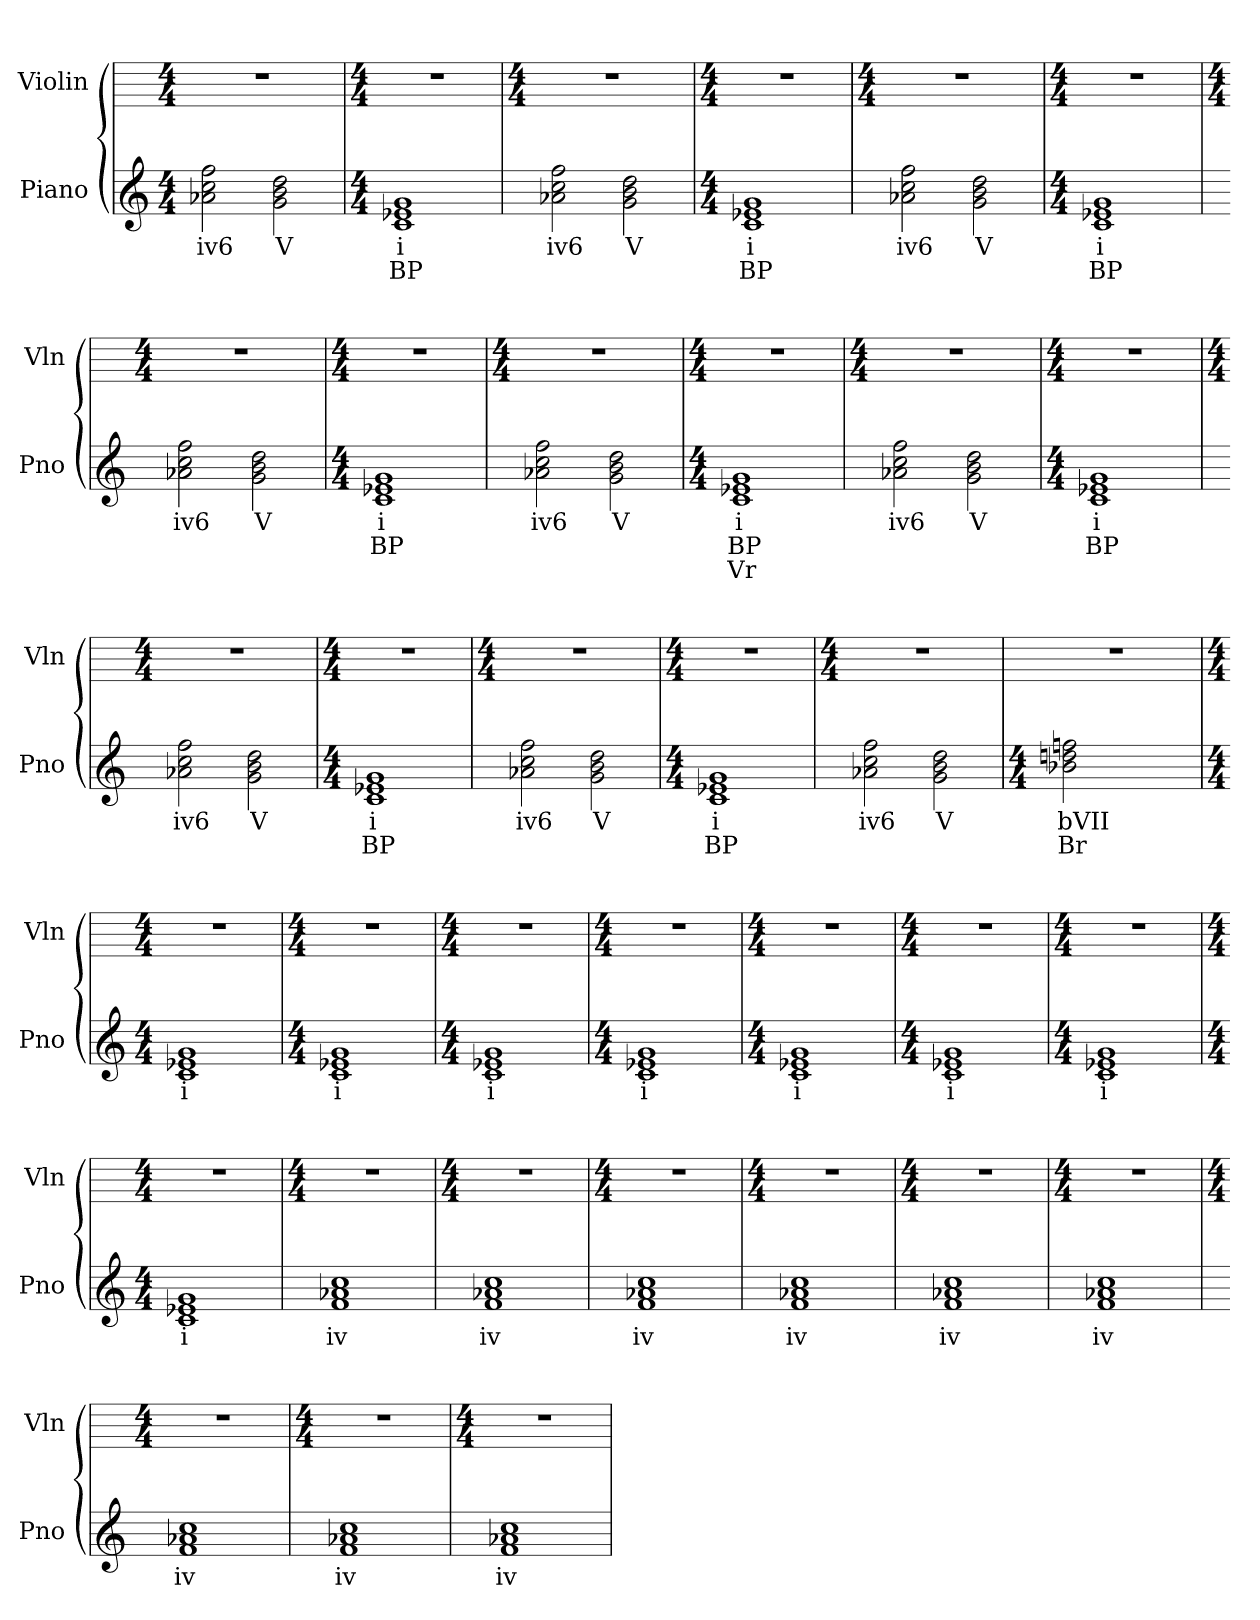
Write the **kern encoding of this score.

**kern	**text	**text	**text	**kern
*part2	*part2	*part2	*part2	*part1
*staff2	*staff2	*staff2	*staff2	*staff1
*I"Piano	*	*	*	*I"Violin
*I'Pno	*	*	*	*I'Vln
*k[]	*	*	*	*
*C:	*	*	*	*
*M4/4	*	*	*	*M4/4
=	=	=	=	=
2a-X 2cc 2ff	iv6	.	.	1r
2g 2b 2dd	V	.	.	.
=	=	=	=	=
*k[]	*	*	*	*
*C:	*	*	*	*
*M4/4	*	*	*	*M4/4
1c 1e-X 1g	i	BP	.	1r
=	=	=	=	=
*k[]	*	*	*	*
*C:	*	*	*	*
*	*	*	*	*M4/4
2a-X 2cc 2ff	iv6	.	.	1r
2g 2b 2dd	V	.	.	.
=	=	=	=	=
*k[]	*	*	*	*
*C:	*	*	*	*
*M4/4	*	*	*	*M4/4
1c 1e-X 1g	i	BP	.	1r
=	=	=	=	=
*k[]	*	*	*	*
*C:	*	*	*	*
*	*	*	*	*M4/4
2a-X 2cc 2ff	iv6	.	.	1r
2g 2b 2dd	V	.	.	.
=	=	=	=	=
*k[]	*	*	*	*
*C:	*	*	*	*
*M4/4	*	*	*	*M4/4
1c 1e-X 1g	i	BP	.	1r
=	=	=	=	=
*k[]	*	*	*	*
*C:	*	*	*	*
*	*	*	*	*M4/4
2a-X 2cc 2ff	iv6	.	.	1r
2g 2b 2dd	V	.	.	.
=	=	=	=	=
*k[]	*	*	*	*
*C:	*	*	*	*
*M4/4	*	*	*	*M4/4
1c 1e-X 1g	i	BP	.	1r
=	=	=	=	=
*k[]	*	*	*	*
*C:	*	*	*	*
*	*	*	*	*M4/4
2a-X 2cc 2ff	iv6	.	.	1r
2g 2b 2dd	V	.	.	.
=	=	=	=	=
*k[]	*	*	*	*
*C:	*	*	*	*
*M4/4	*	*	*	*M4/4
1c 1e-X 1g	i	BP	Vr	1r
=	=	=	=	=
*k[]	*	*	*	*
*C:	*	*	*	*
*	*	*	*	*M4/4
2a-X 2cc 2ff	iv6	.	.	1r
2g 2b 2dd	V	.	.	.
=	=	=	=	=
*k[]	*	*	*	*
*C:	*	*	*	*
*M4/4	*	*	*	*M4/4
1c 1e-X 1g	i	BP	.	1r
=	=	=	=	=
*k[]	*	*	*	*
*C:	*	*	*	*
*	*	*	*	*M4/4
2a-X 2cc 2ff	iv6	.	.	1r
2g 2b 2dd	V	.	.	.
=	=	=	=	=
*k[]	*	*	*	*
*C:	*	*	*	*
*M4/4	*	*	*	*M4/4
1c 1e-X 1g	i	BP	.	1r
=	=	=	=	=
*k[]	*	*	*	*
*C:	*	*	*	*
*	*	*	*	*M4/4
2a-X 2cc 2ff	iv6	.	.	1r
2g 2b 2dd	V	.	.	.
=	=	=	=	=
*k[]	*	*	*	*
*C:	*	*	*	*
*M4/4	*	*	*	*M4/4
1c 1e-X 1g	i	BP	.	1r
=	=	=	=	=
*k[]	*	*	*	*
*C:	*	*	*	*
*	*	*	*	*M4/4
2a-X 2cc 2ff	iv6	.	.	1r
2g 2b 2dd	V	.	.	.
=	=	=	=	=
*k[]	*	*	*	*
*C:	*	*	*	*
*M4/4	*	*	*	*
2b-X 2ddn 2ffn	bVII	Br	.	1r
2ryy	.	.	.	.
=	=	=	=	=
*k[]	*	*	*	*
*C:	*	*	*	*
*M4/4	*	*	*	*M4/4
1c 1e-X 1g	i	.	.	1r
=	=	=	=	=
*k[]	*	*	*	*
*C:	*	*	*	*
*M4/4	*	*	*	*M4/4
1c 1e-X 1g	i	.	.	1r
=	=	=	=	=
*k[]	*	*	*	*
*C:	*	*	*	*
*M4/4	*	*	*	*M4/4
1c 1e-X 1g	i	.	.	1r
=	=	=	=	=
*k[]	*	*	*	*
*C:	*	*	*	*
*M4/4	*	*	*	*M4/4
1c 1e-X 1g	i	.	.	1r
=	=	=	=	=
*k[]	*	*	*	*
*C:	*	*	*	*
*M4/4	*	*	*	*M4/4
1c 1e-X 1g	i	.	.	1r
=	=	=	=	=
*k[]	*	*	*	*
*C:	*	*	*	*
*M4/4	*	*	*	*M4/4
1c 1e-X 1g	i	.	.	1r
=	=	=	=	=
*k[]	*	*	*	*
*C:	*	*	*	*
*M4/4	*	*	*	*M4/4
1c 1e-X 1g	i	.	.	1r
=	=	=	=	=
*k[]	*	*	*	*
*C:	*	*	*	*
*M4/4	*	*	*	*M4/4
1c 1e-X 1g	i	.	.	1r
=	=	=	=	=
*k[]	*	*	*	*
*C:	*	*	*	*
*	*	*	*	*M4/4
1f 1a-X 1cc	iv	.	.	1r
=	=	=	=	=
*k[]	*	*	*	*
*C:	*	*	*	*
*	*	*	*	*M4/4
1f 1a-X 1cc	iv	.	.	1r
=	=	=	=	=
*k[]	*	*	*	*
*C:	*	*	*	*
*	*	*	*	*M4/4
1f 1a-X 1cc	iv	.	.	1r
=	=	=	=	=
*k[]	*	*	*	*
*C:	*	*	*	*
*	*	*	*	*M4/4
1f 1a-X 1cc	iv	.	.	1r
=	=	=	=	=
*k[]	*	*	*	*
*C:	*	*	*	*
*	*	*	*	*M4/4
1f 1a-X 1cc	iv	.	.	1r
=	=	=	=	=
*k[]	*	*	*	*
*C:	*	*	*	*
*	*	*	*	*M4/4
1f 1a-X 1cc	iv	.	.	1r
=	=	=	=	=
*k[]	*	*	*	*
*C:	*	*	*	*
*	*	*	*	*M4/4
1f 1a-X 1cc	iv	.	.	1r
=	=	=	=	=
*k[]	*	*	*	*
*C:	*	*	*	*
*	*	*	*	*M4/4
1f 1a-X 1cc	iv	.	.	1r
=	=	=	=	=
*k[]	*	*	*	*
*C:	*	*	*	*
*	*	*	*	*M4/4
1f 1a-X 1cc	iv	.	.	1r
=	=	=	=	=
*-	*-	*-	*-	*-
